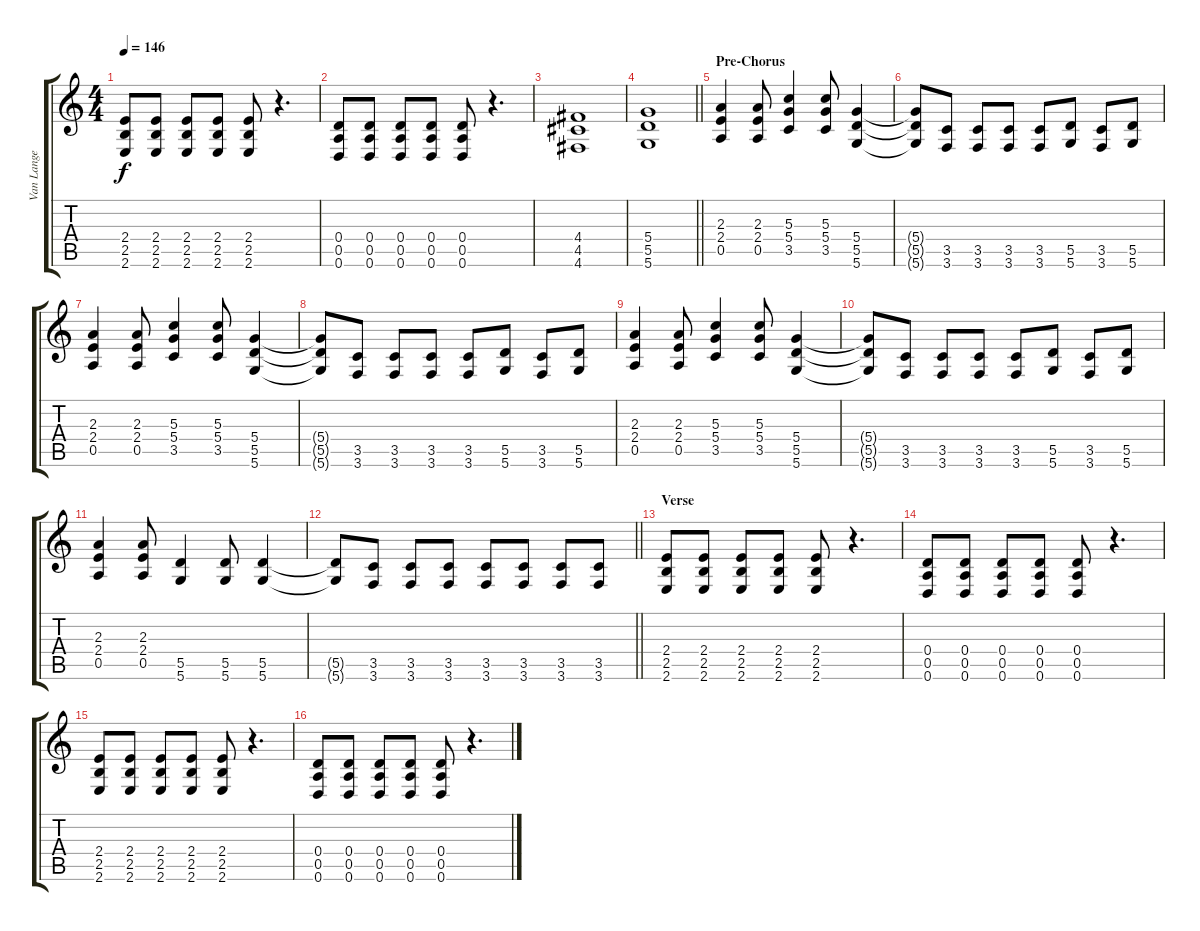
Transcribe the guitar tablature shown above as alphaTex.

\track ("Van Lange" "Van Lange") {instrument distortionguitar}
\staff {score tabs}
\tuning (E4 B3 G3 D3 A2 D2) {hide}
\ts (4 4)
\tempo 146
\clef g2
\ks c
(2.4 2.5 2.6).8{dy f} (2.4 2.5 2.6).8 (2.4 2.5 2.6).8 (2.4 2.5 2.6).8 (2.4 2.5 2.6).8 r.4{d} |
(0.4 0.5 0.6).8 (0.4 0.5 0.6).8 (0.4 0.5 0.6).8 (0.4 0.5 0.6).8 (0.4 0.5 0.6).8 r.4{d} |
(4.4 4.5 4.6).1 |
\barLineRight lightlight
(5.4 5.5 5.6).1 |
\section ("" "Pre-Chorus")
(2.3 2.4 0.5).4 (2.3 2.4 0.5).8 (5.3 5.4 3.5).4 (5.3 5.4 3.5).8 (5.4 5.5 5.6).4 |
(5.4{t} 5.5{t} 5.6{t}).8 (3.5 3.6).8 (3.5 3.6).8 (3.5 3.6).8 (3.5 3.6).8 (5.5 5.6).8 (3.5 3.6).8 (5.5 5.6).8 |
(2.3 2.4 0.5).4 (2.3 2.4 0.5).8 (5.3 5.4 3.5).4 (5.3 5.4 3.5).8 (5.4 5.5 5.6).4 |
(5.4{t} 5.5{t} 5.6{t}).8 (3.5 3.6).8 (3.5 3.6).8 (3.5 3.6).8 (3.5 3.6).8 (5.5 5.6).8 (3.5 3.6).8 (5.5 5.6).8 |
(2.3 2.4 0.5).4 (2.3 2.4 0.5).8 (5.3 5.4 3.5).4 (5.3 5.4 3.5).8 (5.4 5.5 5.6).4 |
(5.4{t} 5.5{t} 5.6{t}).8 (3.5 3.6).8 (3.5 3.6).8 (3.5 3.6).8 (3.5 3.6).8 (5.5 5.6).8 (3.5 3.6).8 (5.5 5.6).8 |
(2.3 2.4 0.5).4 (2.3 2.4 0.5).8 (5.5 5.6).4 (5.5 5.6).8 (5.5 5.6).4 |
\barLineRight lightlight
(5.5{t} 5.6{t}).8 (3.5 3.6).8 (3.5 3.6).8 (3.5 3.6).8 (3.5 3.6).8 (3.5 3.6).8 (3.5 3.6).8 (3.5 3.6).8 |
\section ("" "Verse")
(2.4 2.5 2.6).8 (2.4 2.5 2.6).8 (2.4 2.5 2.6).8 (2.4 2.5 2.6).8 (2.4 2.5 2.6).8 r.4{d} |
(0.4 0.5 0.6).8 (0.4 0.5 0.6).8 (0.4 0.5 0.6).8 (0.4 0.5 0.6).8 (0.4 0.5 0.6).8 r.4{d} |
(2.4 2.5 2.6).8 (2.4 2.5 2.6).8 (2.4 2.5 2.6).8 (2.4 2.5 2.6).8 (2.4 2.5 2.6).8 r.4{d} |
(0.4 0.5 0.6).8 (0.4 0.5 0.6).8 (0.4 0.5 0.6).8 (0.4 0.5 0.6).8 (0.4 0.5 0.6).8 r.4{d}
